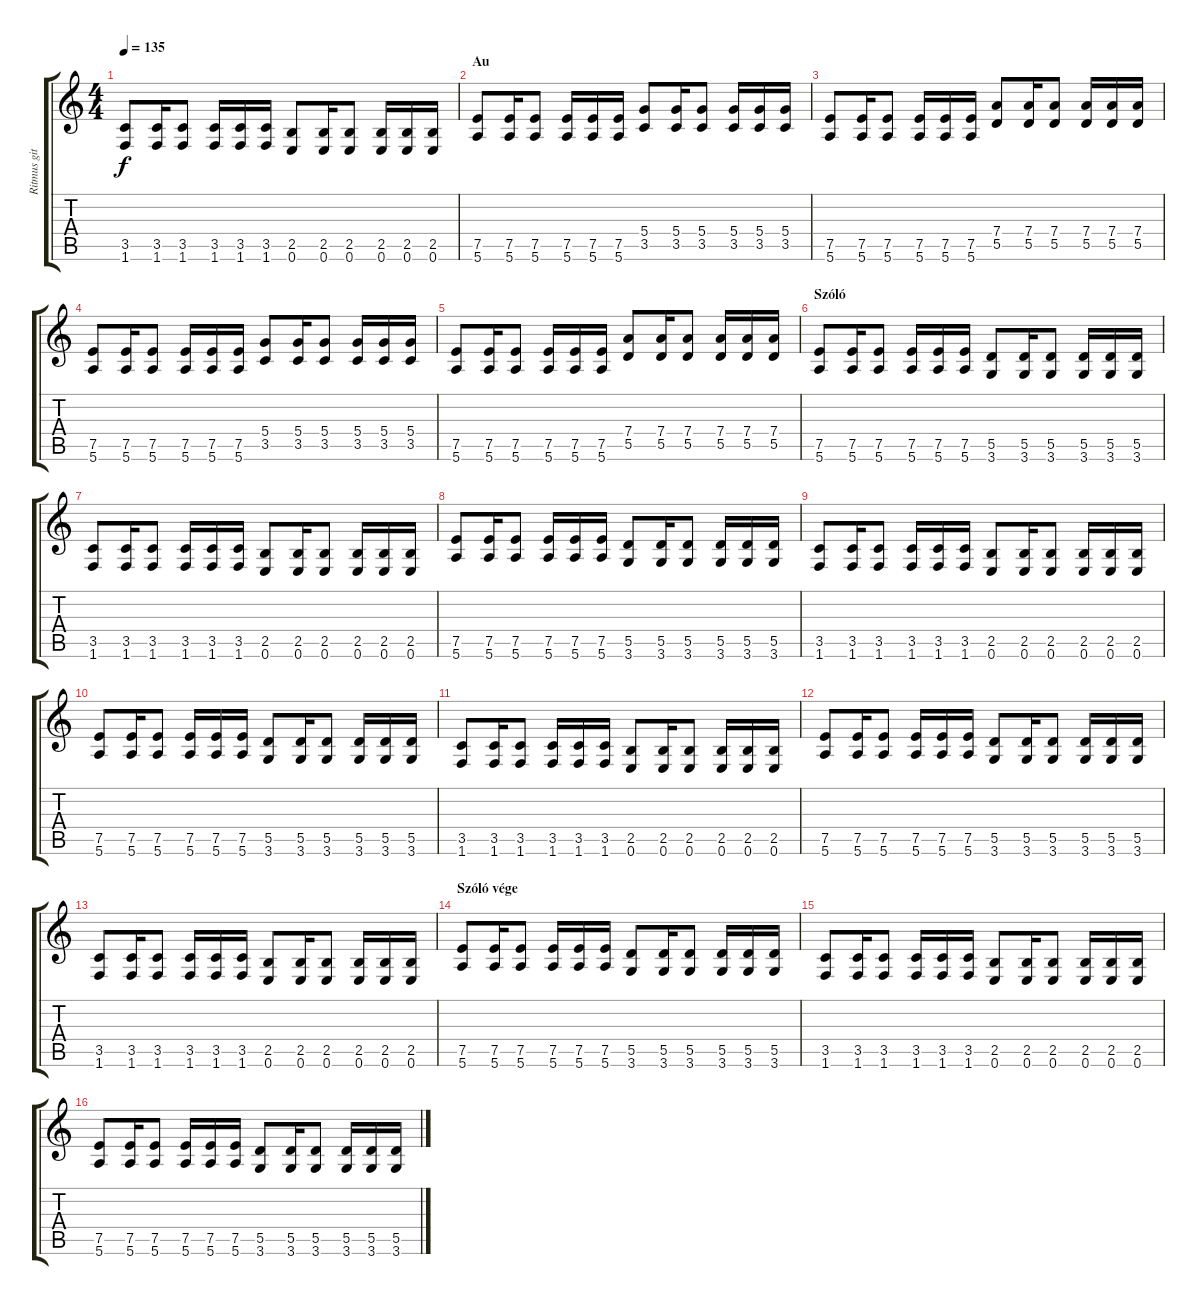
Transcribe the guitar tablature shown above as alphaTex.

\track ("Ritmus gitár" "Ritmus git") {instrument distortionguitar}
\staff {score tabs}
\tuning (E4 B3 G3 D3 A2 E2) {hide}
\ts (4 4)
\tempo 135
\clef g2
\ks c
(3.5 1.6).8{dy f} (3.5 1.6).16 (3.5 1.6).8 (3.5 1.6).16 (3.5 1.6).16 (3.5 1.6).16 (2.5 0.6).8 (2.5 0.6).16 (2.5 0.6).8 (2.5 0.6).16 (2.5 0.6).16 (2.5 0.6).16 |
\section ("" "Au")
(7.5 5.6).8 (7.5 5.6).16 (7.5 5.6).8 (7.5 5.6).16 (7.5 5.6).16 (7.5 5.6).16 (5.4 3.5).8 (5.4 3.5).16 (5.4 3.5).8 (5.4 3.5).16 (5.4 3.5).16 (5.4 3.5).16 |
(7.5 5.6).8 (7.5 5.6).16 (7.5 5.6).8 (7.5 5.6).16 (7.5 5.6).16 (7.5 5.6).16 (7.4 5.5).8 (7.4 5.5).16 (7.4 5.5).8 (7.4 5.5).16 (7.4 5.5).16 (7.4 5.5).16 |
(7.5 5.6).8 (7.5 5.6).16 (7.5 5.6).8 (7.5 5.6).16 (7.5 5.6).16 (7.5 5.6).16 (5.4 3.5).8 (5.4 3.5).16 (5.4 3.5).8 (5.4 3.5).16 (5.4 3.5).16 (5.4 3.5).16 |
(7.5 5.6).8 (7.5 5.6).16 (7.5 5.6).8 (7.5 5.6).16 (7.5 5.6).16 (7.5 5.6).16 (7.4 5.5).8 (7.4 5.5).16 (7.4 5.5).8 (7.4 5.5).16 (7.4 5.5).16 (7.4 5.5).16 |
\section ("" "Szóló")
(7.5 5.6).8 (7.5 5.6).16 (7.5 5.6).8 (7.5 5.6).16 (7.5 5.6).16 (7.5 5.6).16 (5.5 3.6).8 (5.5 3.6).16 (5.5 3.6).8 (5.5 3.6).16 (5.5 3.6).16 (5.5 3.6).16 |
(3.5 1.6).8 (3.5 1.6).16 (3.5 1.6).8 (3.5 1.6).16 (3.5 1.6).16 (3.5 1.6).16 (2.5 0.6).8 (2.5 0.6).16 (2.5 0.6).8 (2.5 0.6).16 (2.5 0.6).16 (2.5 0.6).16 |
(7.5 5.6).8 (7.5 5.6).16 (7.5 5.6).8 (7.5 5.6).16 (7.5 5.6).16 (7.5 5.6).16 (5.5 3.6).8 (5.5 3.6).16 (5.5 3.6).8 (5.5 3.6).16 (5.5 3.6).16 (5.5 3.6).16 |
(3.5 1.6).8 (3.5 1.6).16 (3.5 1.6).8 (3.5 1.6).16 (3.5 1.6).16 (3.5 1.6).16 (2.5 0.6).8 (2.5 0.6).16 (2.5 0.6).8 (2.5 0.6).16 (2.5 0.6).16 (2.5 0.6).16 |
(7.5 5.6).8 (7.5 5.6).16 (7.5 5.6).8 (7.5 5.6).16 (7.5 5.6).16 (7.5 5.6).16 (5.5 3.6).8 (5.5 3.6).16 (5.5 3.6).8 (5.5 3.6).16 (5.5 3.6).16 (5.5 3.6).16 |
(3.5 1.6).8 (3.5 1.6).16 (3.5 1.6).8 (3.5 1.6).16 (3.5 1.6).16 (3.5 1.6).16 (2.5 0.6).8 (2.5 0.6).16 (2.5 0.6).8 (2.5 0.6).16 (2.5 0.6).16 (2.5 0.6).16 |
(7.5 5.6).8 (7.5 5.6).16 (7.5 5.6).8 (7.5 5.6).16 (7.5 5.6).16 (7.5 5.6).16 (5.5 3.6).8 (5.5 3.6).16 (5.5 3.6).8 (5.5 3.6).16 (5.5 3.6).16 (5.5 3.6).16 |
(3.5 1.6).8 (3.5 1.6).16 (3.5 1.6).8 (3.5 1.6).16 (3.5 1.6).16 (3.5 1.6).16 (2.5 0.6).8 (2.5 0.6).16 (2.5 0.6).8 (2.5 0.6).16 (2.5 0.6).16 (2.5 0.6).16 |
\section ("" "Szóló vége")
(7.5 5.6).8{volume 13} (7.5 5.6).16 (7.5 5.6).8 (7.5 5.6).16 (7.5 5.6).16 (7.5 5.6).16 (5.5 3.6).8 (5.5 3.6).16 (5.5 3.6).8 (5.5 3.6).16 (5.5 3.6).16 (5.5 3.6).16 |
(3.5 1.6).8 (3.5 1.6).16 (3.5 1.6).8 (3.5 1.6).16 (3.5 1.6).16 (3.5 1.6).16 (2.5 0.6).8 (2.5 0.6).16 (2.5 0.6).8 (2.5 0.6).16 (2.5 0.6).16 (2.5 0.6).16 |
(7.5 5.6).8 (7.5 5.6).16 (7.5 5.6).8 (7.5 5.6).16 (7.5 5.6).16 (7.5 5.6).16 (5.5 3.6).8 (5.5 3.6).16 (5.5 3.6).8 (5.5 3.6).16 (5.5 3.6).16 (5.5 3.6).16
